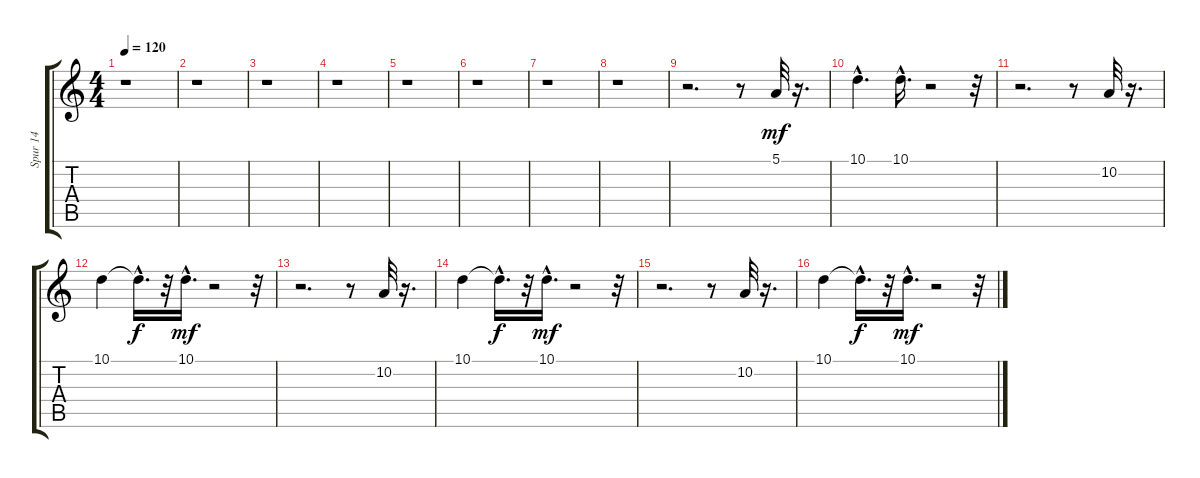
\track ("Spur 14" "Spur 14") {instrument synthbrass1}
\staff {score tabs}
\tuning (E4 B3 G3 D3 A2 E2) {hide}
\ts (4 4)
\tempo 120
\clef g2
\ks c
r.1{dy mf} |
r.1 |
r.1 |
r.1 |
r.1 |
r.1 |
r.1 |
r.1 |
r.2{d} r.8 5.1.32 r.16{d} |
10.1{hac}.4{d} 10.1{hac}.16{d} r.2 r.32 |
r.2{d} r.8 10.2.32 r.16{d} |
10.1.4 10.1{hac t}.16{d dy f} r.32 10.1{hac}.16{d dy mf} r.2 r.32 |
r.2{d} r.8 10.2.32 r.16{d} |
10.1.4 10.1{hac t}.16{d dy f} r.32 10.1{hac}.16{d dy mf} r.2 r.32 |
r.2{d} r.8 10.2.32 r.16{d} |
10.1.4 10.1{hac t}.16{d dy f} r.32 10.1{hac}.16{d dy mf} r.2 r.32
